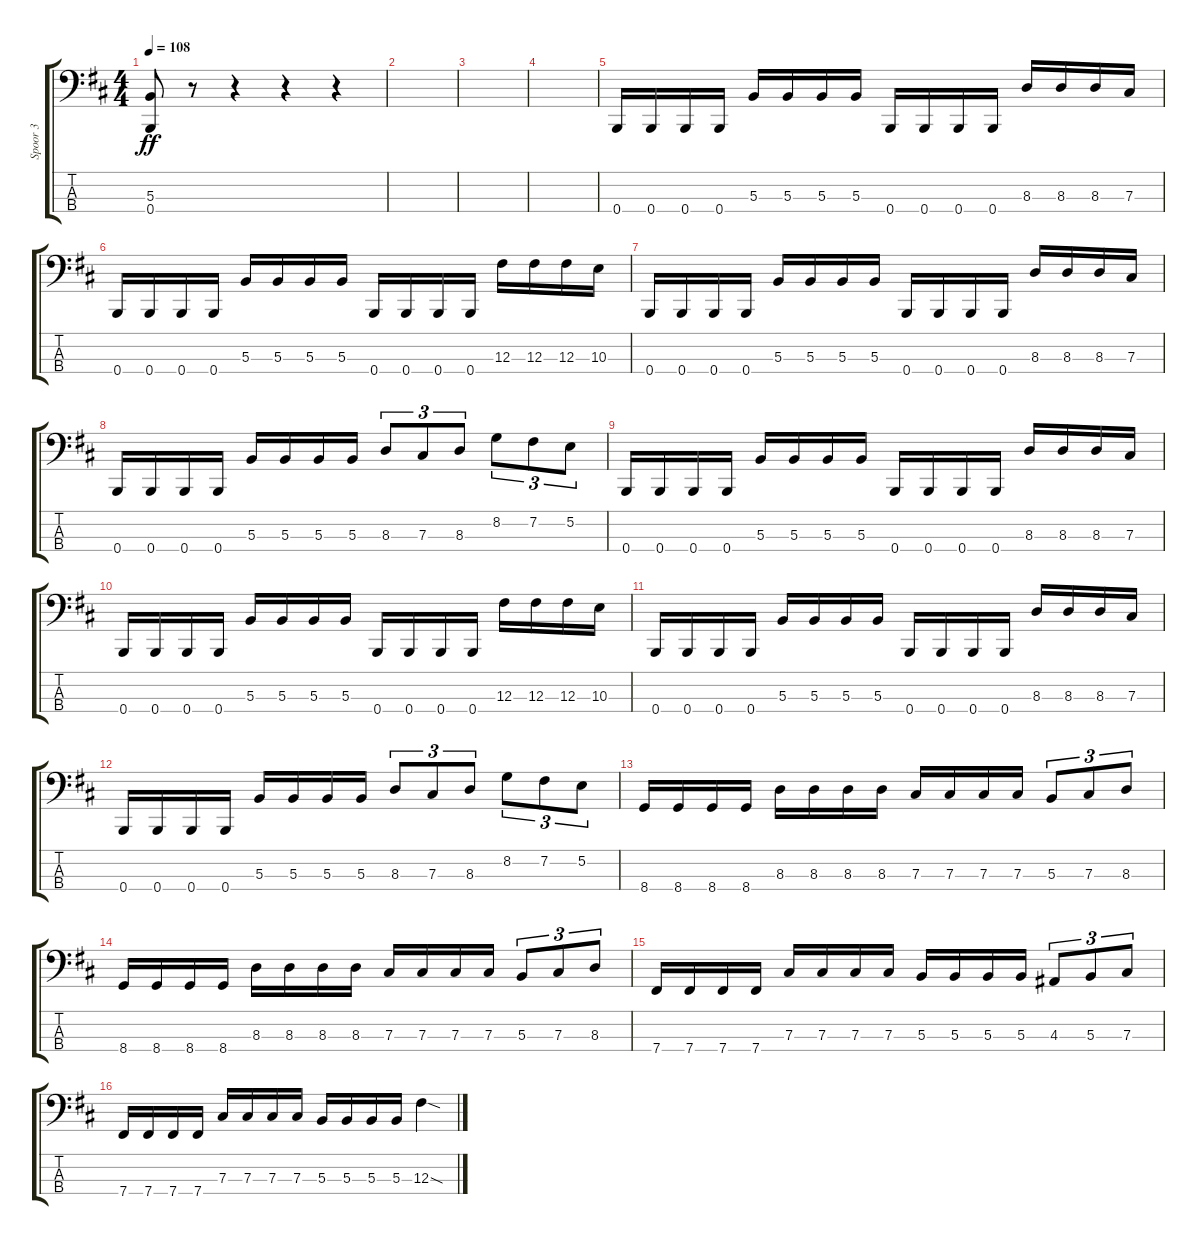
\track ("Spoor 3" "Spoor 3") {instrument electricbasspick}
\staff {score tabs}
\tuning (E2 B1 Gb1 B0) {hide}
\ts (4 4)
\tempo 108
\clef f4
\ks d
(5.3 0.4).8{dy ff} r.8 r.4 r.4 r.4 |
|
|
|
0.4.16 0.4.16 0.4.16 0.4.16 5.3.16 5.3.16 5.3.16 5.3.16 0.4.16 0.4.16 0.4.16 0.4.16 8.3.16 8.3.16 8.3.16 7.3.16 |
0.4.16 0.4.16 0.4.16 0.4.16 5.3.16 5.3.16 5.3.16 5.3.16 0.4.16 0.4.16 0.4.16 0.4.16 12.3.16 12.3.16 12.3.16 10.3.16 |
0.4.16 0.4.16 0.4.16 0.4.16 5.3.16 5.3.16 5.3.16 5.3.16 0.4.16 0.4.16 0.4.16 0.4.16 8.3.16 8.3.16 8.3.16 7.3.16 |
0.4.16 0.4.16 0.4.16 0.4.16 5.3.16 5.3.16 5.3.16 5.3.16 8.3.8{tu (3 2)} 7.3.8{tu (3 2)} 8.3.8{tu (3 2)} 8.2.8{tu (3 2)} 7.2.8{tu (3 2)} 5.2.8{tu (3 2)} |
0.4.16 0.4.16 0.4.16 0.4.16 5.3.16 5.3.16 5.3.16 5.3.16 0.4.16 0.4.16 0.4.16 0.4.16 8.3.16 8.3.16 8.3.16 7.3.16 |
0.4.16 0.4.16 0.4.16 0.4.16 5.3.16 5.3.16 5.3.16 5.3.16 0.4.16 0.4.16 0.4.16 0.4.16 12.3.16 12.3.16 12.3.16 10.3.16 |
0.4.16 0.4.16 0.4.16 0.4.16 5.3.16 5.3.16 5.3.16 5.3.16 0.4.16 0.4.16 0.4.16 0.4.16 8.3.16 8.3.16 8.3.16 7.3.16 |
0.4.16 0.4.16 0.4.16 0.4.16 5.3.16 5.3.16 5.3.16 5.3.16 8.3.8{tu (3 2)} 7.3.8{tu (3 2)} 8.3.8{tu (3 2)} 8.2.8{tu (3 2)} 7.2.8{tu (3 2)} 5.2.8{tu (3 2)} |
8.4.16 8.4.16 8.4.16 8.4.16 8.3.16 8.3.16 8.3.16 8.3.16 7.3.16 7.3.16 7.3.16 7.3.16 5.3.8{tu (3 2)} 7.3.8{tu (3 2)} 8.3.8{tu (3 2)} |
8.4.16 8.4.16 8.4.16 8.4.16 8.3.16 8.3.16 8.3.16 8.3.16 7.3.16 7.3.16 7.3.16 7.3.16 5.3.8{tu (3 2)} 7.3.8{tu (3 2)} 8.3.8{tu (3 2)} |
7.4.16 7.4.16 7.4.16 7.4.16 7.3.16 7.3.16 7.3.16 7.3.16 5.3.16 5.3.16 5.3.16 5.3.16 4.3.8{tu (3 2)} 5.3.8{tu (3 2)} 7.3.8{tu (3 2)} |
7.4.16 7.4.16 7.4.16 7.4.16 7.3.16 7.3.16 7.3.16 7.3.16 5.3.16 5.3.16 5.3.16 5.3.16 12.3{sod}.4
